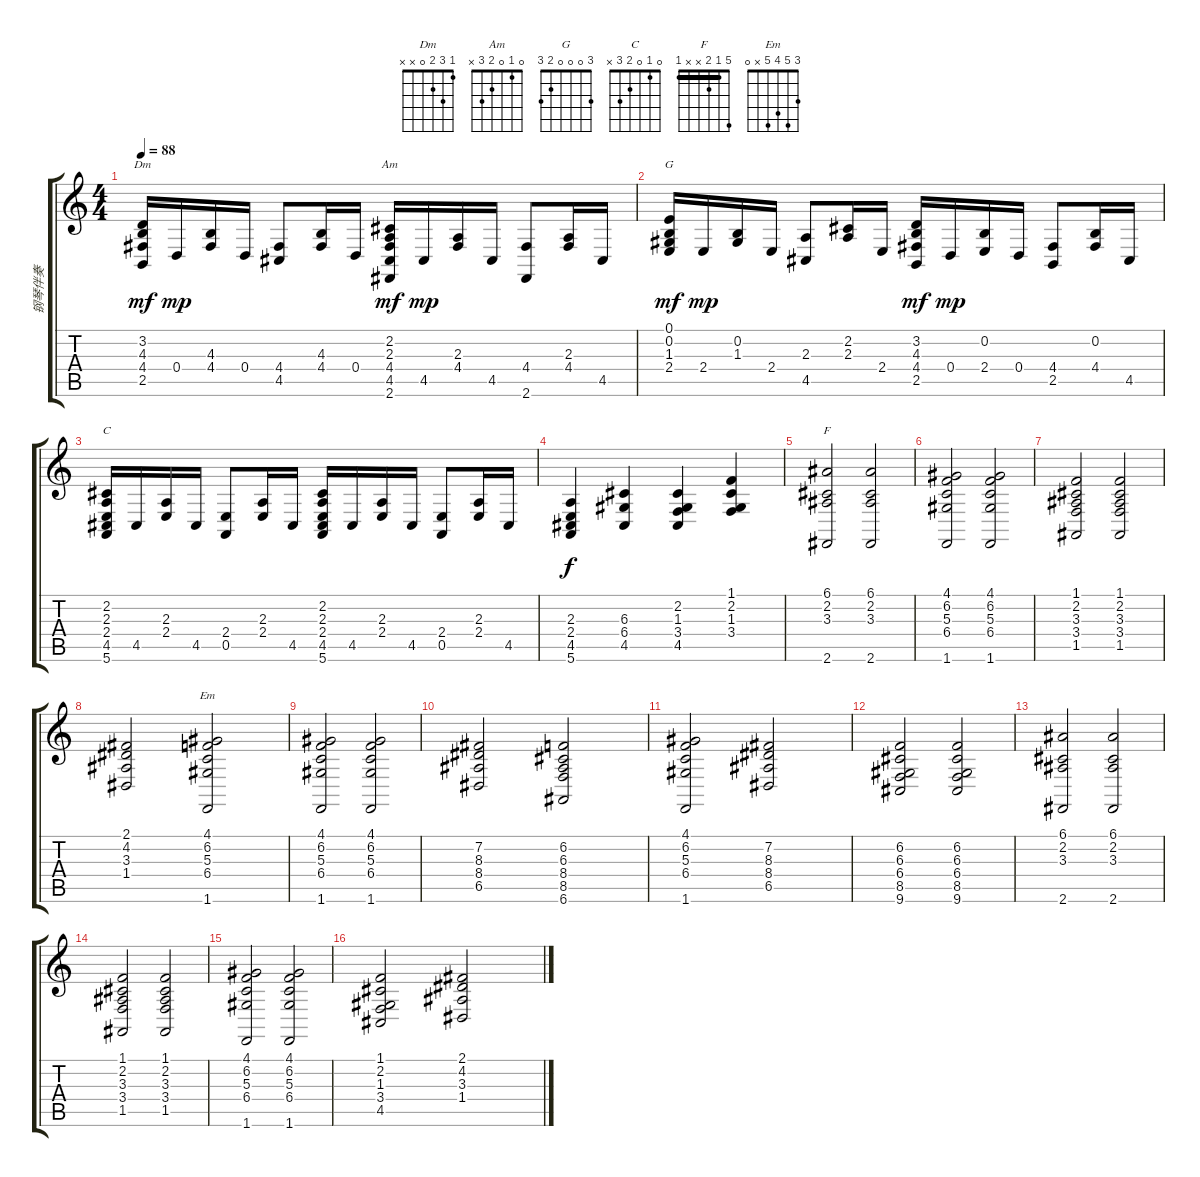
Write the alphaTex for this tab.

\track ("钢琴伴奏" "钢琴伴奏") {instrument brightacousticpiano}
\staff {score tabs}
\tuning (E4 B3 G3 D3 A2 E2) {hide}
\chord ("Dm" 1 3 2 0 x x)
\chord ("Am" 0 1 0 2 3 x)
\chord ("G" 3 0 0 0 2 3)
\chord ("C" 0 1 0 2 3 x)
\chord ("F" 5 1 2 x x 1) {barre 1}
\chord ("Em" 3 5 4 5 x 0)
\ts (4 4)
\tempo 88
\clef g2
\ks c
(3.2 4.3 4.4 2.5).16{ch "Dm" dy mf} 0.4.16{dy mp} (4.3 4.4).16 0.4.16 (4.4 4.5).8 (4.3 4.4).16 0.4.16 (2.2 2.3 4.4 4.5 2.6).16{ch "Am" dy mf} 4.5.16{dy mp} (2.3 4.4).16 4.5.16 (4.4 2.6).8 (2.3 4.4).16 4.5.16 |
(0.1 0.2 1.3 2.4).16{ch "G" dy mf} 2.4.16{dy mp} (0.2 1.3).16 2.4.16 (2.3 4.5).8 (2.2 2.3).16 2.4.16 (3.2 4.3 4.4 2.5).16{dy mf} 0.4.16{dy mp} (0.2 2.4).16 0.4.16 (4.4 2.5).8 (0.2 4.4).16 4.5.16 |
(2.2 2.3 2.4 4.5 5.6).16{ch "C"} 4.5.16 (2.3 2.4).16 4.5.16 (2.4 0.5).8 (2.3 2.4).16 4.5.16 (2.2 2.3 2.4 4.5 5.6).16 4.5.16 (2.3 2.4).16 4.5.16 (2.4 0.5).8 (2.3 2.4).16 4.5.16 |
(2.3 2.4 4.5 5.6).4{dy f} (6.3 6.4 4.5).4 (2.2 1.3 3.4 4.5).4 (1.1 2.2 1.3 3.4).4 |
(6.1 2.2 3.3 2.6).2{ch "F"} (6.1 2.2 3.3 2.6).2 |
(4.1 6.2 5.3 6.4 1.6).2 (4.1 6.2 5.3 6.4 1.6).2 |
(1.1 2.2 3.3 3.4 1.5).2 (1.1 2.2 3.3 3.4 1.5).2 |
(2.1 4.2 3.3 1.4).2 (4.1 6.2 5.3 6.4 1.6).2{ch "Em"} |
(4.1 6.2 5.3 6.4 1.6).2 (4.1 6.2 5.3 6.4 1.6).2 |
(7.2 8.3 8.4 6.5).2 (6.2 6.3 8.4 8.5 6.6).2 |
(4.1 6.2 5.3 6.4 1.6).2 (7.2 8.3 8.4 6.5).2 |
(6.2 6.3 6.4 8.5 9.6).2 (6.2 6.3 6.4 8.5 9.6).2 |
(6.1 2.2 3.3 2.6).2 (6.1 2.2 3.3 2.6).2 |
(1.1 2.2 3.3 3.4 1.5).2 (1.1 2.2 3.3 3.4 1.5).2 |
(4.1 6.2 5.3 6.4 1.6).2 (4.1 6.2 5.3 6.4 1.6).2 |
(1.1 2.2 1.3 3.4 4.5).2 (2.1 4.2 3.3 1.4).2
